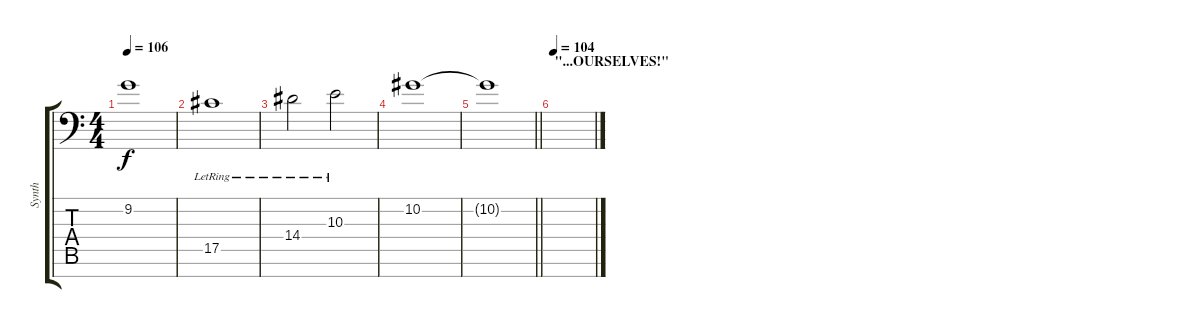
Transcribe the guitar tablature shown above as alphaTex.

\track ("Synth" "Synth") {instrument fx4atmosphere}
\staff {score tabs}
\tuning (Eb4 Bb3 Gb3 Db3 Ab2 Eb2 Ab1) {hide}
\ts (4 4)
\tempo 106
\clef f4
\ks c
9.2{t}.1{dy f} |
17.5{lr}.1 |
14.4{lr}.2 10.3{lr}.2 |
10.2.1 |
\barLineRight lightlight
10.2{t}.1 |
\section ("" "\"...OURSELVES!\"")
\tempo 104
